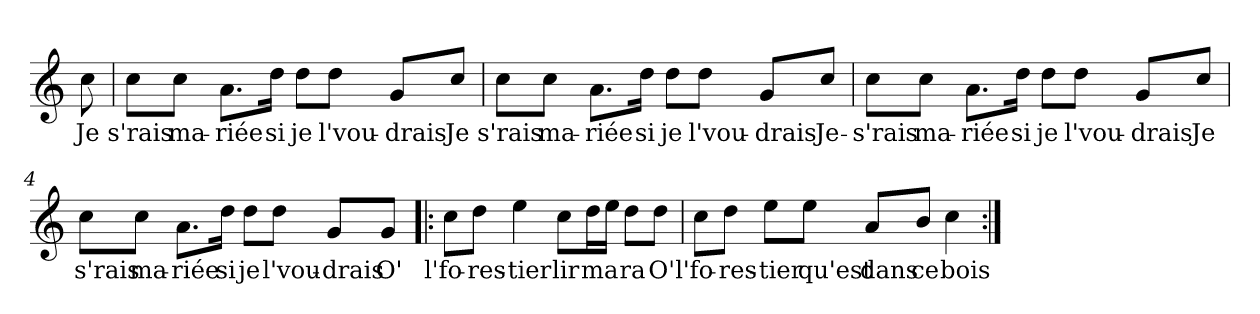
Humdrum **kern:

**kern	**text
*part1	*part1
*staff1	*staff1
*clefG2	*
*k[]	*
*C:	*
=	=
!	!LO:LY:b
8cc\	Je
=1	=1
!	!LO:LY:b
8cc\L	s'rais
!	!LO:LY:b
8cc\J	ma-
!	!LO:LY:b
8.a\L	-riée
!	!LO:LY:b
16dd\Jk	si
!	!LO:LY:b
8dd\L	je
!	!LO:LY:b
8dd\J	l'vou-
!	!LO:LY:b
8g/L	-drais
!	!LO:LY:b
8cc/J	Je
=2	=2
!	!LO:LY:b
8cc\L	s'rais
!	!LO:LY:b
8cc\J	ma-
!	!LO:LY:b
8.a\L	-riée
!	!LO:LY:b
16dd\Jk	si
!	!LO:LY:b
8dd\L	je
!	!LO:LY:b
8dd\J	l'vou-
!	!LO:LY:b
8g/L	-drais
!	!LO:LY:b
8cc/J	Je-
=3	=3
!	!LO:LY:b
8cc\L	-s'rais
!	!LO:LY:b
8cc\J	ma-
!	!LO:LY:b
8.a\L	-riée
!	!LO:LY:b
16dd\Jk	si
!	!LO:LY:b
8dd\L	je
!	!LO:LY:b
8dd\J	l'vou-
!	!LO:LY:b
8g/L	-drais
!	!LO:LY:b
8cc/J	Je
!!LO:LB:g=z
=4	=4
!	!LO:LY:b
8cc\L	s'rais
!	!LO:LY:b
8cc\J	ma-
!	!LO:LY:b
8.a\L	-riée
!	!LO:LY:b
16dd\Jk	si
!	!LO:LY:b
8dd\L	je
!	!LO:LY:b
8dd\J	l'vou-
!	!LO:LY:b
8g/L	-drais
!	!LO:LY:b
8g/J	O'
=5!|:	=5!|:
!	!LO:LY:b
8cc\L	l'fo-
!	!LO:LY:b
8dd\J	-res-
!	!LO:LY:b
4ee\	-tier
!	!LO:LY:b
8cc\L	lir
!	!LO:LY:b
16dd\L	ma
16ee\JJ	.
!	!LO:LY:b
8dd\L	ra
!	!LO:LY:b
8dd\J	O'
=6	=6
!	!LO:LY:b
8cc\L	l'fo-
!	!LO:LY:b
8dd\J	-res-
!	!LO:LY:b
8ee\L	-tier
!	!LO:LY:b
8ee\J	qu'est
!	!LO:LY:b
8a/L	dans
!	!LO:LY:b
8b/J	ce
!	!LO:LY:b
4cc\	bois
=:|!	=:|!
*-	*-
